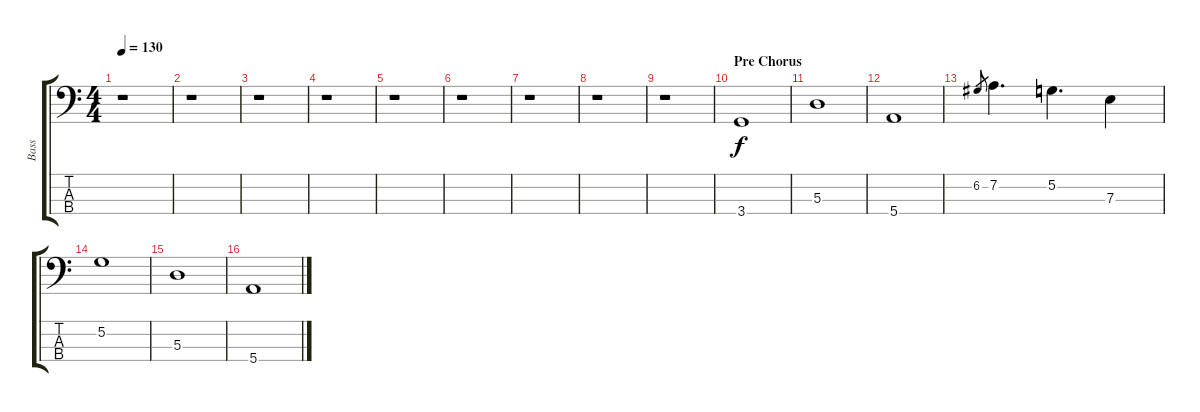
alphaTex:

\track ("Bass" "Bass") {instrument electricbassfinger}
\staff {score tabs}
\tuning (G2 D2 A1 E1) {hide}
\ts (4 4)
\tempo 130
\clef f4
\ks c
r.1{dy f} |
r.1 |
r.1 |
r.1 |
r.1 |
r.1 |
r.1 |
r.1 |
r.1 |
\section ("" "Pre Chorus")
3.4.1 |
5.3.1 |
5.4.1 |
6.2.8{gr} 7.2.4{d} 5.2.4{d} 7.3.4 |
5.2.1 |
5.3.1 |
5.4.1
